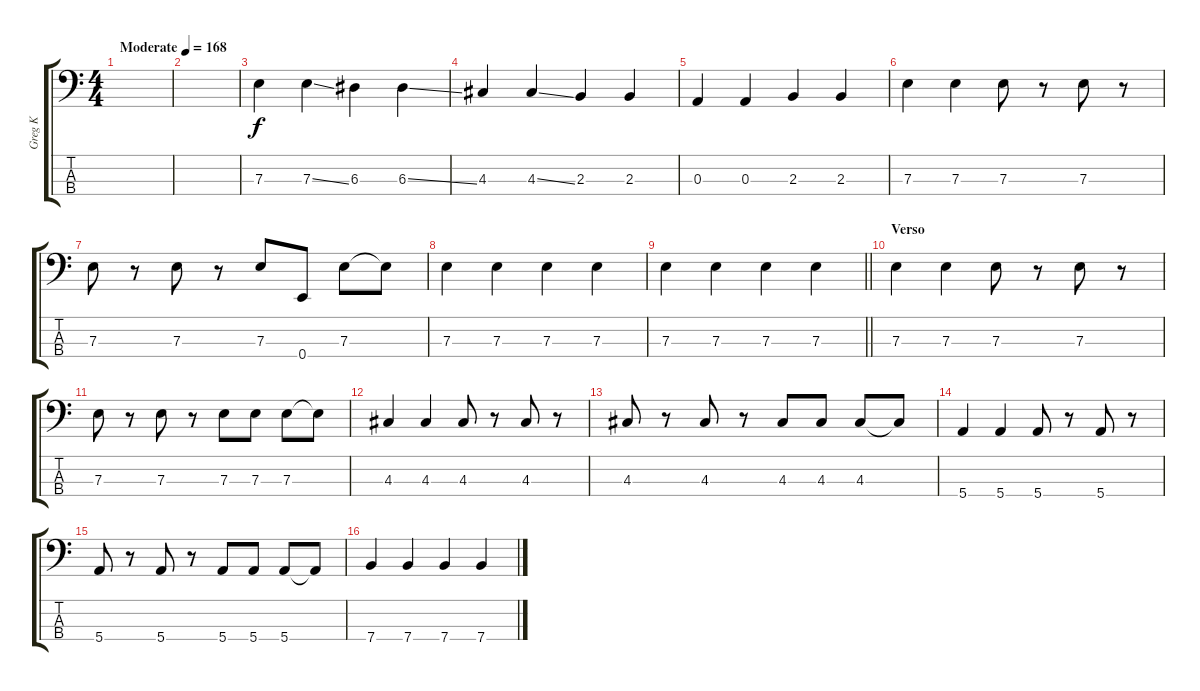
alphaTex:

\track ("Greg K" "Greg K") {instrument electricbasspick}
\staff {score tabs}
\tuning (G2 D2 A1 E1) {hide}
\ts (4 4)
\tempo (168 "Moderate")
\clef f4
\ks c
|
|
7.3.4 7.3{ss}.4 6.3.4 6.3{ss}.4 |
4.3.4 4.3{ss}.4 2.3.4 2.3.4 |
0.3.4 0.3.4 2.3.4 2.3.4 |
7.3.4 7.3.4 7.3.8 r.8 7.3.8 r.8 |
7.3.8 r.8 7.3.8 r.8 7.3.8 0.4.8 7.3.8 7.3{t}.8 |
7.3.4 7.3.4 7.3.4 7.3.4 |
\barLineRight lightlight
7.3.4 7.3.4 7.3.4 7.3.4 |
\section ("" "Verso")
7.3.4 7.3.4 7.3.8 r.8 7.3.8 r.8 |
7.3.8 r.8 7.3.8 r.8 7.3.8 7.3.8 7.3.8 7.3{t}.8 |
4.3.4 4.3.4 4.3.8 r.8 4.3.8 r.8 |
4.3.8 r.8 4.3.8 r.8 4.3.8 4.3.8 4.3.8 4.3{t}.8 |
5.4.4 5.4.4 5.4.8 r.8 5.4.8 r.8 |
5.4.8 r.8 5.4.8 r.8 5.4.8 5.4.8 5.4.8 5.4{t}.8 |
7.4.4 7.4.4 7.4.4 7.4.4
